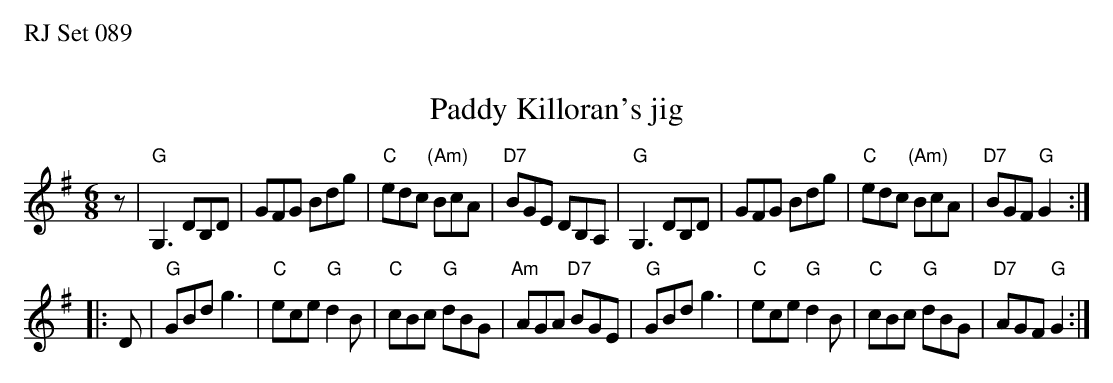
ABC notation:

X:1
T: Paddy Killoran's jig
M: 6/8
L: 1/8
K: G
z |\
"G"G,3 DB,D | GFG Bdg | "C"edc "(Am)"BcA | "D7"BGE DB,A, |\
"G"G,3 DB,D | GFG Bdg | "C"edc "(Am)"BcA | "D7"BGF "G"G2 :|
|: D |\
"G"GBd g3 | "C"ece "G"d2B | "C"cBc "G"dBG | "Am"AGA "D7"BGE |\
"G"GBd g3 | "C"ece "G"d2B | "C"cBc "G"dBG |"D7"AGF "G"G2 :|
